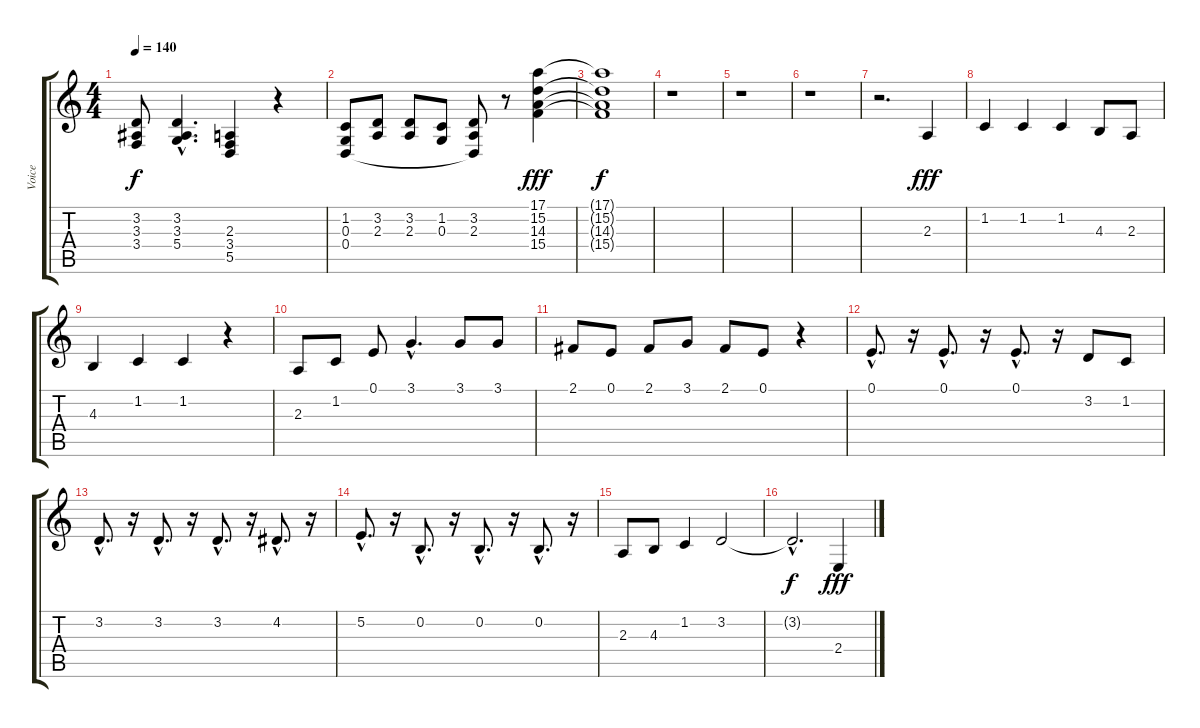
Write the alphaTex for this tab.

\track ("Voice" "Voice") {instrument lead6voice}
\staff {score tabs}
\tuning (E4 B3 G3 D3 A2 E2) {hide}
\ts (4 4)
\tempo 140
\clef g2
\ks c
(3.2 3.3 3.4).8{dy f} (3.2{hac} 3.3{hac} 5.4{hac}).4{d} (2.3 3.4 5.5).4 r.4 |
(1.2 0.3 0.4).8 (3.2 2.3).8 (3.2 2.3).8 (1.2 0.3).8 (3.2 2.3 0.4{t}).8 r.8 (17.1 15.2 14.3 15.4).4{dy fff} |
(17.1{t} 15.2{t} 14.3{t} 15.4{t}).1{dy f} |
r.1 |
r.1 |
r.1 |
r.2{d} 2.3.4{dy fff} |
1.2.4 1.2.4 1.2.4 4.3.8 2.3.8 |
4.3.4 1.2.4 1.2.4 r.4 |
2.3.8 1.2.8 0.1.8 3.1{hac}.4{d} 3.1.8 3.1.8 |
2.1.8 0.1.8 2.1.8 3.1.8 2.1.8 0.1.8 r.4 |
0.1{hac}.8{d} r.16 0.1{hac}.8{d} r.16 0.1{hac}.8{d} r.16 3.2.8 1.2.8 |
3.2{hac}.8{d} r.16 3.2{hac}.8{d} r.16 3.2{hac}.8{d} r.16 4.2{hac}.8{d} r.16 |
5.2{hac}.8{d} r.16 0.2{hac}.8{d} r.16 0.2{hac}.8{d} r.16 0.2{hac}.8{d} r.16 |
2.3.8 4.3.8 1.2.4 3.2.2 |
3.2{hac t}.2{d dy f} 2.4.4{dy fff}
